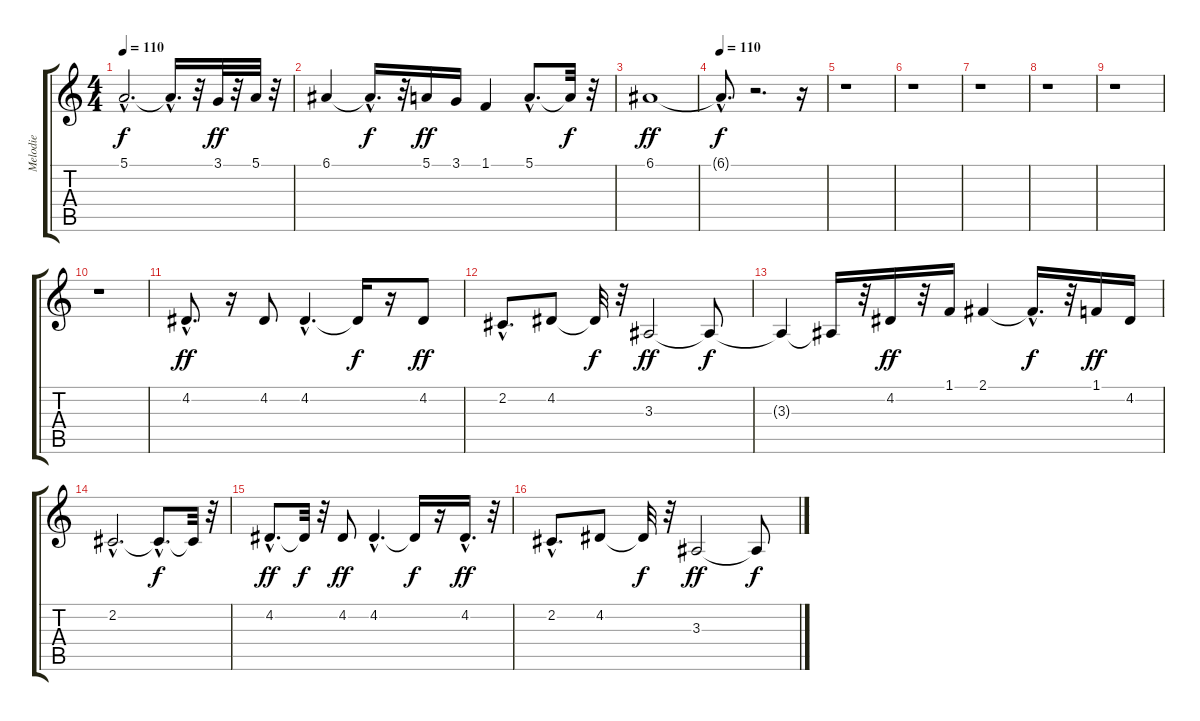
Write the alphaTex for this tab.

\track ("Melodie" "Melodie") {instrument oboe}
\staff {score tabs}
\tuning (E4 B3 G3 D3 A2 E2) {hide}
\ts (4 4)
\tempo 110
\clef g2
\ks c
5.1{hac t}.2{d dy f} 5.1{hac t}.16{d} r.32 3.1.32{dy ff} r.32 5.1.32 r.32 |
6.1.4 6.1{hac t}.16{d dy f} r.32 5.1.16{dy ff} 3.1.16 1.1.4 5.1{hac}.8{d} 5.1{t}.32{dy f} r.32 |
6.1.1{dy ff} |
\tempo 110
6.1{hac t}.8{d dy f} r.2{d} r.16 |
r.1 |
r.1 |
r.1 |
r.1 |
r.1 |
r.1 |
4.2{hac}.8{d dy ff} r.16 4.2.8 4.2{hac}.4{d} 4.2{t}.16{dy f} r.16 4.2.8{dy ff} |
2.2{hac}.8{d} 4.2.8 4.2{t}.32{dy f} r.32 3.3.2{dy ff} 3.3{t}.8{dy f} |
3.3{t}.4 3.3{t}.16 r.32 4.2.16{dy ff} r.32 1.1.16 2.1.4 2.1{hac t}.16{d dy f} r.32 1.1.16{dy ff} 4.2.16 |
2.2{hac}.2{d} 2.2{hac t}.8{d dy f} 2.2{t}.32 r.32 |
4.2{hac}.8{d dy ff} 4.2{t}.32{dy f} r.32 4.2.8{dy ff} 4.2{hac}.4{d} 4.2{t}.16{dy f} r.16 4.2{hac}.16{d dy ff} r.32 |
2.2{hac}.8{d} 4.2.8 4.2{t}.32{dy f} r.32 3.3.2{dy ff} 3.3{t}.8{dy f}
